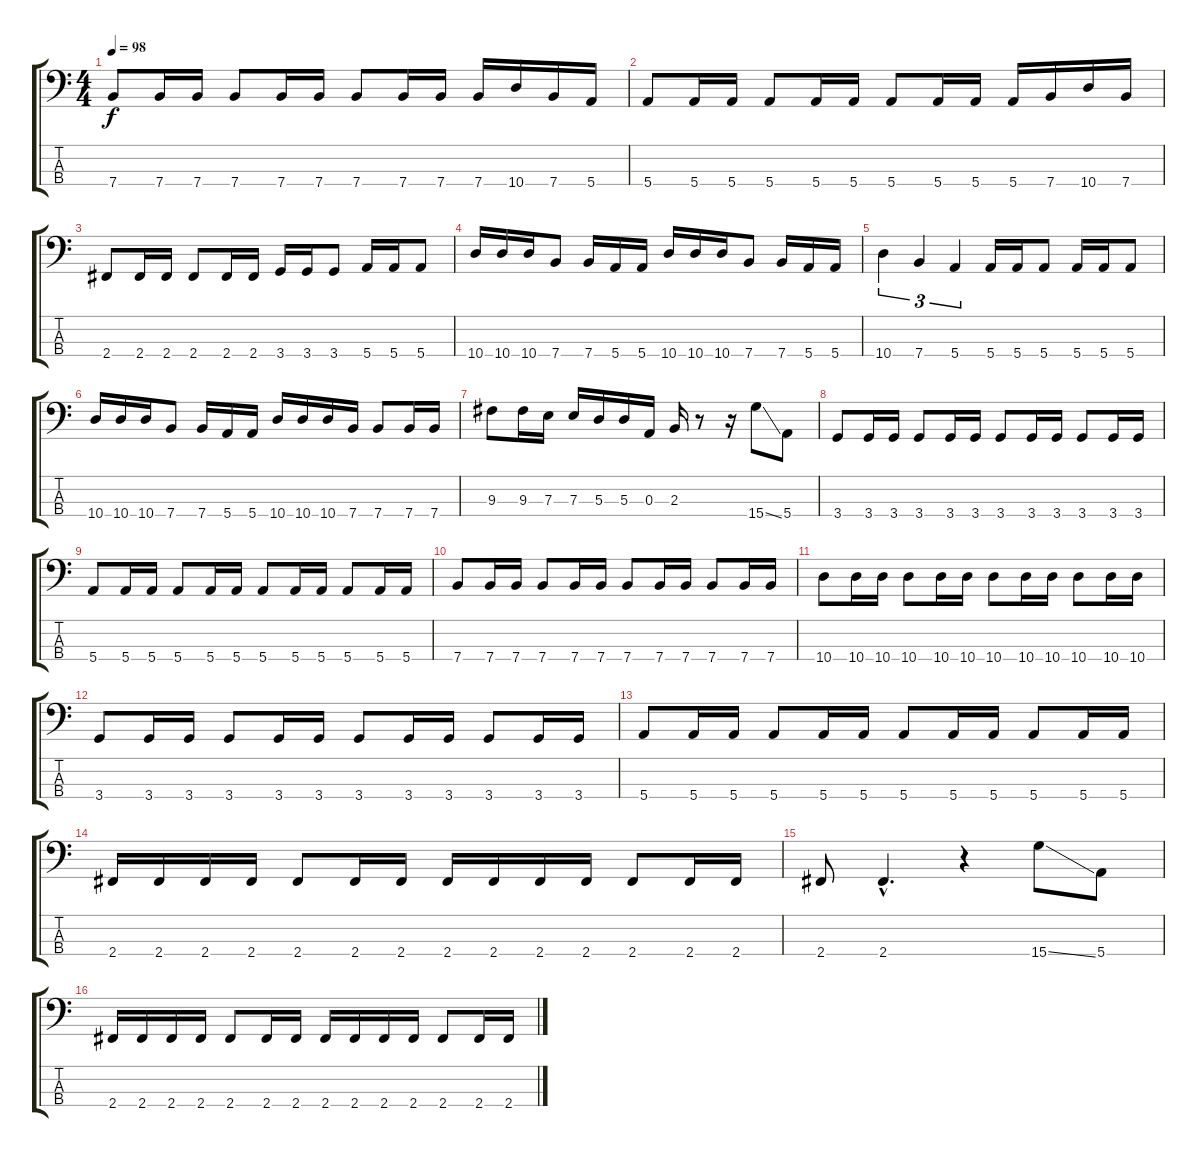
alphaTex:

\track "" {instrument electricbasspick}
\staff {score tabs}
\tuning (G2 D2 A1 E1) {hide}
\ts (4 4)
\tempo 98
\clef f4
\ks c
7.4.8{dy f} 7.4.16 7.4.16 7.4.8 7.4.16 7.4.16 7.4.8 7.4.16 7.4.16 7.4.16 10.4.16 7.4.16 5.4.16 |
5.4.8 5.4.16 5.4.16 5.4.8 5.4.16 5.4.16 5.4.8 5.4.16 5.4.16 5.4.16 7.4.16 10.4.16 7.4.16 |
2.4.8 2.4.16 2.4.16 2.4.8 2.4.16 2.4.16 3.4.16 3.4.16 3.4.8 5.4.16 5.4.16 5.4.8 |
10.4.16 10.4.16 10.4.16 7.4.8 7.4.16 5.4.16 5.4.16 10.4.16 10.4.16 10.4.16 7.4.8 7.4.16 5.4.16 5.4.16 |
10.4.4{tu (3 2)} 7.4.4{tu (3 2)} 5.4.4{tu (3 2)} 5.4.16 5.4.16 5.4.8 5.4.16 5.4.16 5.4.8 |
10.4.16 10.4.16 10.4.16 7.4.8 7.4.16 5.4.16 5.4.16 10.4.16 10.4.16 10.4.16 7.4.16 7.4.8 7.4.16 7.4.16 |
9.3.8 9.3.16 7.3.16 7.3.16 5.3.16 5.3.16 0.3.16 2.3.16 r.8 r.16 15.4{ss}.8 5.4.8 |
3.4.8 3.4.16 3.4.16 3.4.8 3.4.16 3.4.16 3.4.8 3.4.16 3.4.16 3.4.8 3.4.16 3.4.16 |
5.4.8 5.4.16 5.4.16 5.4.8 5.4.16 5.4.16 5.4.8 5.4.16 5.4.16 5.4.8 5.4.16 5.4.16 |
7.4.8 7.4.16 7.4.16 7.4.8 7.4.16 7.4.16 7.4.8 7.4.16 7.4.16 7.4.8 7.4.16 7.4.16 |
10.4.8 10.4.16 10.4.16 10.4.8 10.4.16 10.4.16 10.4.8 10.4.16 10.4.16 10.4.8 10.4.16 10.4.16 |
3.4.8 3.4.16 3.4.16 3.4.8 3.4.16 3.4.16 3.4.8 3.4.16 3.4.16 3.4.8 3.4.16 3.4.16 |
5.4.8 5.4.16 5.4.16 5.4.8 5.4.16 5.4.16 5.4.8 5.4.16 5.4.16 5.4.8 5.4.16 5.4.16 |
2.4.16 2.4.16 2.4.16 2.4.16 2.4.8 2.4.16 2.4.16 2.4.16 2.4.16 2.4.16 2.4.16 2.4.8 2.4.16 2.4.16 |
2.4.8 2.4{hac}.4{d} r.4 15.4{ss}.8 5.4.8 |
2.4.16 2.4.16 2.4.16 2.4.16 2.4.8 2.4.16 2.4.16 2.4.16 2.4.16 2.4.16 2.4.16 2.4.8 2.4.16 2.4.16
